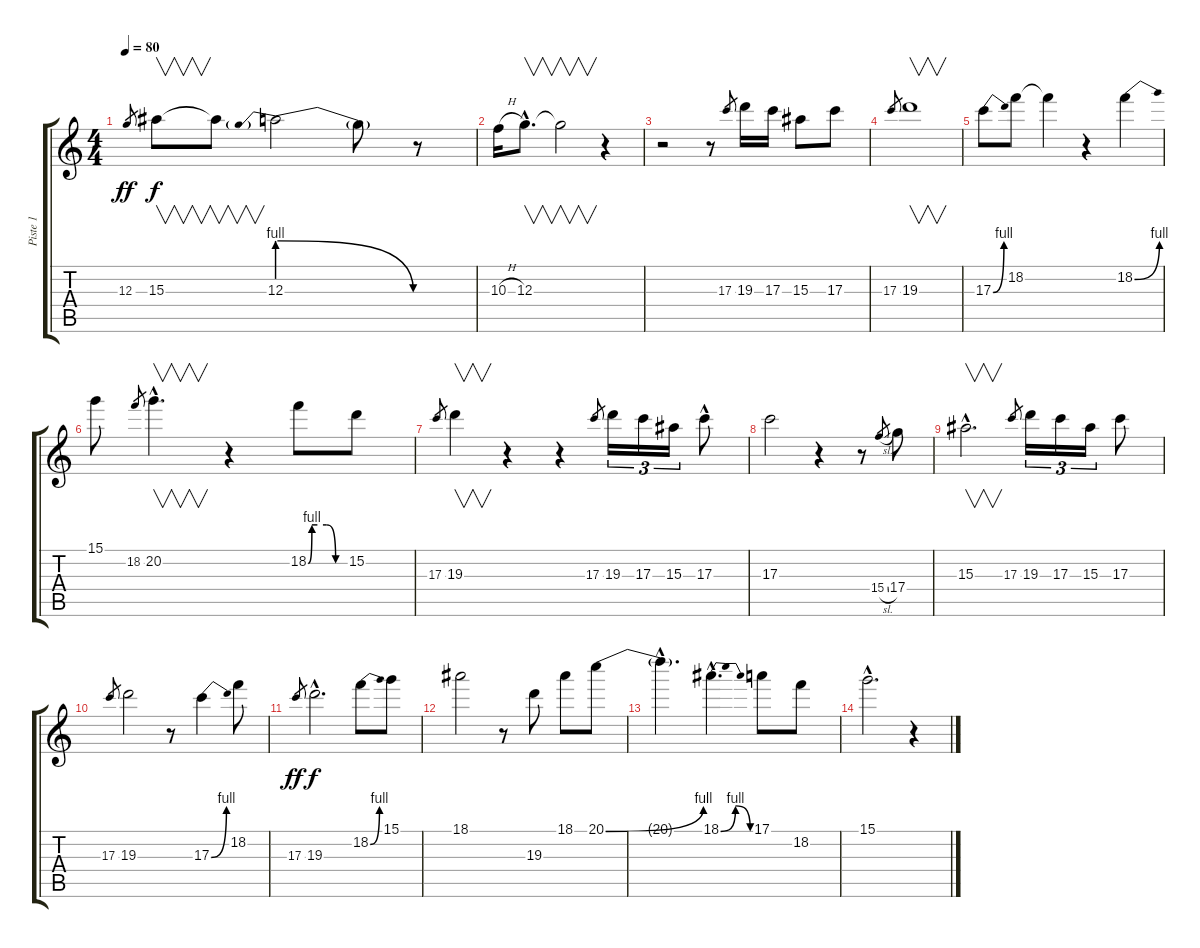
\track ("Piste 1" "Piste 1") {instrument electricguitarjazz}
\staff {score tabs}
\tuning (E4 B3 G3 D3 A2 E2) {hide}
\ts (4 4)
\tempo 80
\clef g2
\ks c
12.3.8{gr dy ff} 15.3.8{v dy f} 15.3{t}.8{v} 12.3{be (prebendrelease 0 4 60 0)}.2 12.3{t}.8 r.8 |
10.3{h}.16 12.3{hac}.8{v d} 12.3{t}.2{v} r.4 |
r.2 r.8 17.3.8{gr} 19.3.16 17.3.16 15.3.8 17.3.8 |
17.3.8{gr} 19.3.1{v} |
17.3{be (bend 0 0 60 4)}.8 18.2.8 18.2{t}.4 r.4 18.2{be (bend 0 0 60 4)}.4 |
15.1.8 18.2.8{gr} 20.2{hac}.4{v d} r.4 18.2{be (custom 0 0 6 4 15 4 30 4 45 0 60 0)}.8 15.2.8 |
17.3.8{gr} 19.3.4{v} r.4 r.4 17.3.8{gr} 19.3.16{tu (3 2)} 17.3.16{tu (3 2)} 15.3.16{tu (3 2)} 17.3{hac}.8 |
17.3.2 r.4 r.8 15.4{sl}.8{gr} 17.4.8 |
15.3{hac}.2{v d} 17.3.8{gr} 19.3.16{tu (3 2)} 17.3.16{tu (3 2)} 15.3.16{tu (3 2)} 17.3.8 |
17.3.8{gr} 19.3.2 r.8 17.3{be (bend 0 0 60 4)}.4 18.2.8 |
17.3.8{gr dy ff} 19.3{hac}.2{d dy f} 18.2{be (bend 0 0 60 4)}.8 15.1.8 |
18.1.2 r.8 19.3.8 18.1.8 20.1{be (bend 0 0 60 4)}.8 |
20.1{hac t}.4{d} 18.1{be (bendrelease 0 0 20 4 40 4 60 0) hac}.4{d} 17.1.8 18.2.8 |
15.1{hac}.2{d} r.4
